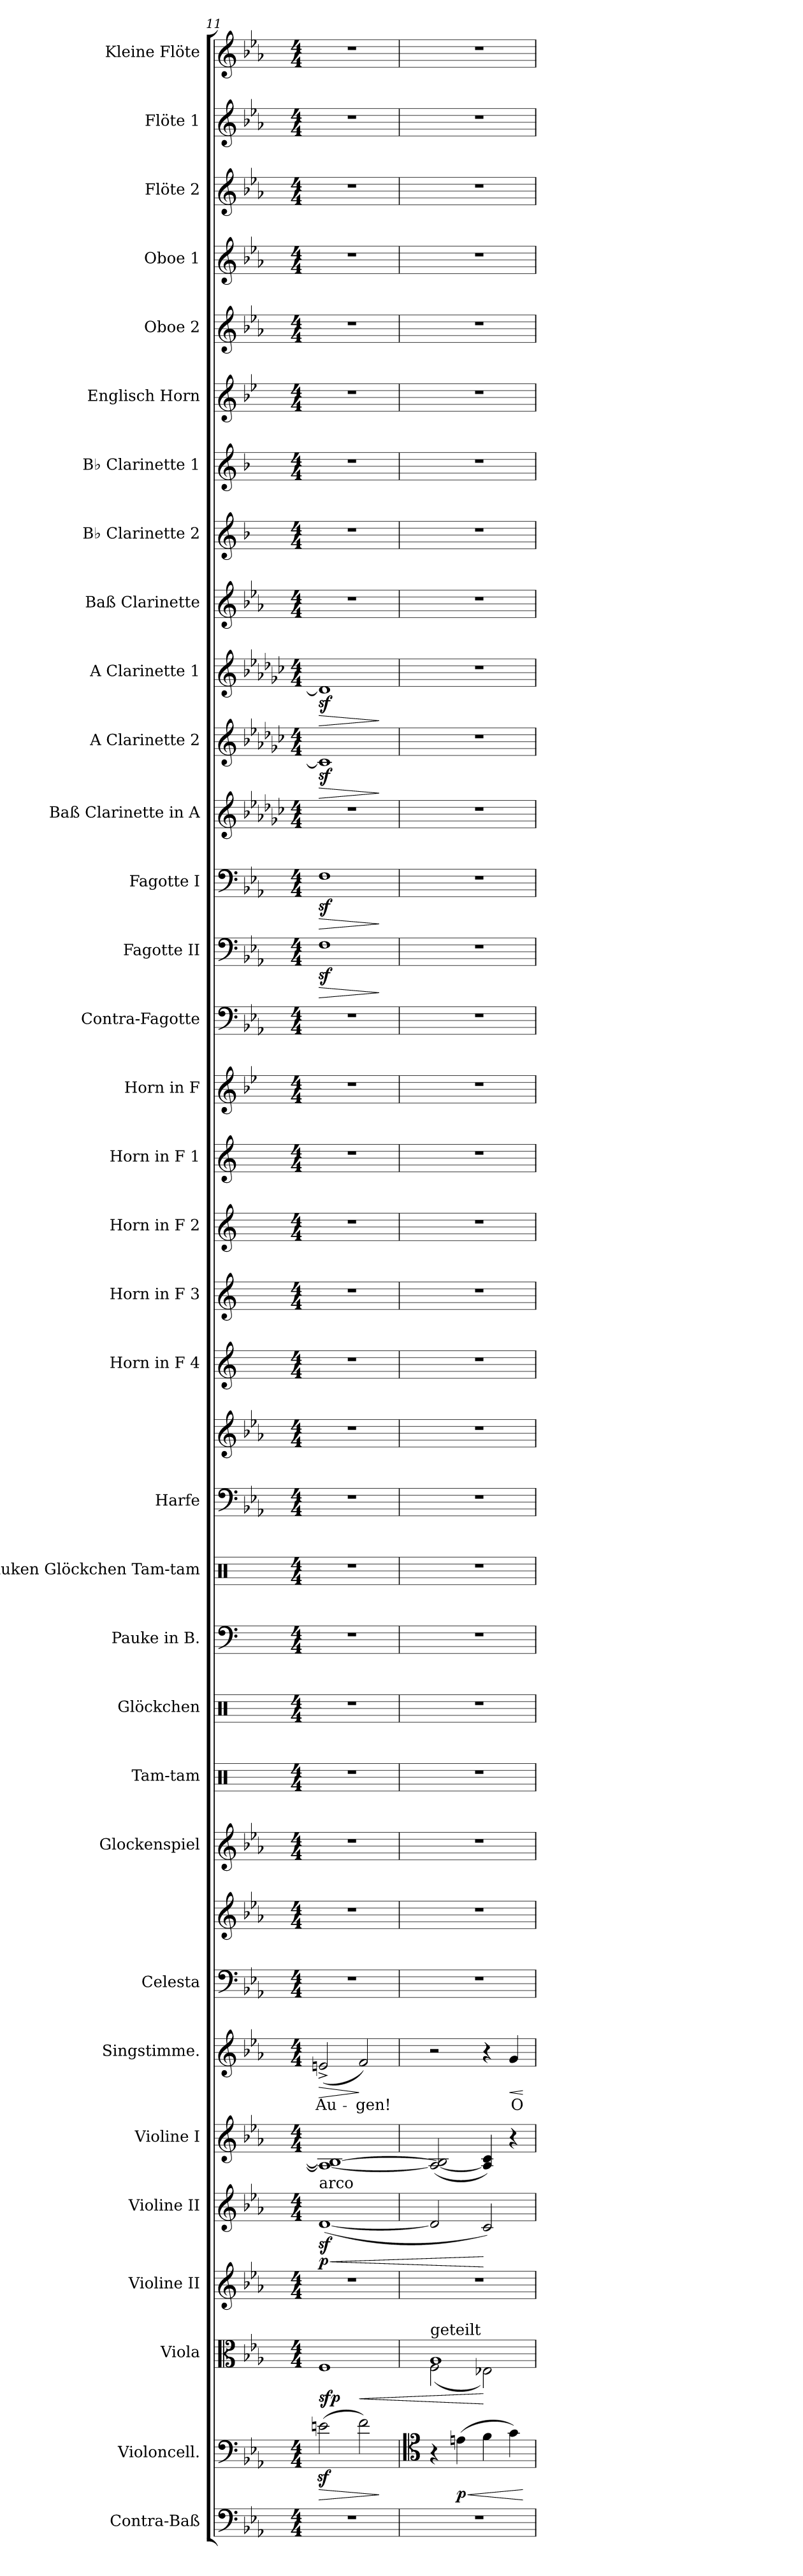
**kern	**kern	**dynam	**kern	**dynam	**kern	**kern	**dynam	**kern	**dynam	**kern	**text	**dynam	**kern	**kern	**kern	**kern	**kern	**kern	**kern	**kern	**kern	**kern	**kern	**kern	**kern	**kern	**kern	**kern	**dynam	**kern	**dynam	**kern	**kern	**dynam	**kern	**dynam	**kern	**kern	**kern	**kern	**kern	**kern	**kern	**kern	**kern
*part34	*part33	*part33	*part32	*part32	*part31	*part30	*part30	*part29	*part29	*part28	*part28	*part28	*part27	*part27	*part26	*part25	*part24	*part23	*part22	*part21	*part21	*part20	*part19	*part18	*part17	*part16	*part15	*part14	*part14	*part13	*part13	*part12	*part11	*part11	*part10	*part10	*part9	*part8	*part7	*part6	*part5	*part4	*part3	*part2	*part1
*staff36	*staff35	*staff35	*staff34	*staff34	*staff33	*staff32	*staff32	*staff31	*staff31	*staff30	*staff30	*staff30	*staff29	*staff28	*staff27	*staff26	*staff25	*staff24	*staff23	*staff22	*staff21	*staff20	*staff19	*staff18	*staff17	*staff16	*staff15	*staff14	*staff14	*staff13	*staff13	*staff12	*staff11	*staff11	*staff10	*staff10	*staff9	*staff8	*staff7	*staff6	*staff5	*staff4	*staff3	*staff2	*staff1
*I"Contra-Baß	*I"Violoncell.	*	*I"Viola	*	*I"Violine II	*I"Violine II	*	*I"Violine I	*	*I"Singstimme.	*	*	*I"Celesta	*	*I"Glockenspiel	*I"Tam-tam	*I"Glöckchen	*I"Pauke in B.	*I"Pauken  Glöckchen Tam-tam	*I"Harfe	*	*I"Horn in F 4	*I"Horn in F 3	*I"Horn in F 2	*I"Horn in F 1	*I"Horn in F	*I"Contra-Fagotte	*I"Fagotte II	*	*I"Fagotte I	*	*I"Baß Clarinette in A	*I"A Clarinette 2	*	*I"A Clarinette 1	*	*I"Baß Clarinette	*I"B♭ Clarinette 2	*I"B♭ Clarinette 1	*I"Englisch Horn	*I"Oboe 2	*I"Oboe 1	*I"Flöte 2	*I"Flöte 1	*I"Kleine Flöte
*I'C.-B.	*I'Vc.	*	*I'Vla.	*	*I'Vln. II	*I'Vln. II	*	*I'Vln. I	*	*I'Sgst.	*	*	*I'Cel.	*	*I'Glk.	*I'Tam-tam	*I'Gl.	*I'Pauke	*I'Tam-tam	*I'Hfe.	*	*I'Hn. 4	*I'Hn. 3	*I'Hn. 2	*I'Hn. 1	*	*I'C.-Fg.	*I'Fg. II	*	*I'Fg. I	*	*	*I'A Cl. 2	*	*I'A Cl. 1	*	*I'B. Cl.	*I'B♭ Cl. 2	*I'B♭ Cl. 1	*I'E. H.	*I'Ob. 2	*I'Ob. 1	*I'Fl. 2	*I'Fl. 1	*I'Kl. Fl.
*clefF4	*clefF4	*	*clefC3	*	*clefG2	*clefG2	*	*clefG2	*	*clefG2	*	*	*clefF4	*clefG2	*clefG2	*clefX	*clefX	*clefF4	*clefX	*clefF4	*clefG2	*clefG2	*clefG2	*clefG2	*clefG2	*clefG2	*clefF4	*clefF4	*	*clefF4	*	*clefG2	*clefG2	*	*clefG2	*	*clefG2	*clefG2	*clefG2	*clefG2	*clefG2	*clefG2	*clefG2	*clefG2	*clefG2
*ITrd7c12	*	*	*	*	*	*	*	*	*	*	*	*	*ITrd-7c-12	*ITrd-7c-12	*ITrd-14c-24	*	*	*	*	*	*	*ITrd4c7	*ITrd4c7	*ITrd4c7	*ITrd4c7	*ITrd4c7	*ITrd7c12	*	*	*	*	*ITrd2c3	*ITrd2c3	*	*ITrd2c3	*	*ITrd8c14	*ITrd1c2	*ITrd1c2	*ITrd4c7	*	*	*	*	*ITrd-7c-12
*k[b-e-a-]	*k[b-e-a-]	*	*k[b-e-a-]	*	*k[b-e-a-]	*k[b-e-a-]	*	*k[b-e-a-]	*	*k[b-e-a-]	*	*	*k[b-e-a-]	*k[b-e-a-]	*k[b-e-a-]	*k[]	*k[]	*k[]	*k[]	*k[b-e-a-]	*k[b-e-a-]	*k[b-]	*k[b-]	*k[b-]	*k[b-]	*k[b-e-a-]	*k[b-e-a-]	*k[b-e-a-]	*	*k[b-e-a-]	*	*k[b-e-a-]	*k[b-e-a-]	*	*k[b-e-a-]	*	*k[b-e-a-]	*k[b-e-a-]	*k[b-e-a-]	*k[b-e-a-]	*k[b-e-a-]	*k[b-e-a-]	*k[b-e-a-]	*k[b-e-a-]	*k[b-e-a-]
*M4/4	*M4/4	*	*M4/4	*	*M4/4	*M4/4	*	*M4/4	*	*M4/4	*	*	*M4/4	*M4/4	*M4/4	*M4/4	*M4/4	*M4/4	*M4/4	*M4/4	*M4/4	*M4/4	*M4/4	*M4/4	*M4/4	*M4/4	*M4/4	*M4/4	*	*M4/4	*	*M4/4	*M4/4	*	*M4/4	*	*M4/4	*M4/4	*M4/4	*M4/4	*M4/4	*M4/4	*M4/4	*M4/4	*M4/4
=11	=11	=11	=11	=11	=11	=11	=11	=11	=11	=11	=11	=11	=11	=11	=11	=11	=11	=11	=11	=11	=11	=11	=11	=11	=11	=11	=11	=11	=11	=11	=11	=11	=11	=11	=11	=11	=11	=11	=11	=11	=11	=11	=11	=11	=11
!	!	!	!	!	!	!LO:TX:a:t=arco	!	!	!	!	!	!	!	!	!	!	!	!	!	!	!	!	!	!	!	!	!	!	!	!	!	!	!	!	!	!	!	!	!	!	!	!	!	!	!
!	!	!LO:HP:b	!	!LO:DY:b	!	!	!LO:HP:b	!	!	!	!LO:LY:b	!LO:HP:b	!	!	!	!	!	!	!	!	!	!	!	!	!	!	!	!	!LO:HP:b	!	!LO:HP:b	!	!	!LO:HP:b	!	!LO:HP:b	!	!	!	!	!	!	!	!	!
*	*	*	*^	*	*	*	*	*	*	*	*	*	*	*	*	*	*	*	*	*	*	*	*	*	*	*	*	*	*	*	*	*	*	*	*	*	*	*	*	*	*	*	*	*	*
!	!	!	!	!	!LO:DY:n=1:b	!	!	!LO:DY:n=1:b	!	!	!	!	!	!	!	!	!	!	!	!	!	!	!	!	!	!	!	!	!	!	!	!	!	!	!	!	!	!	!	!	!	!	!	!	!	!
1r	(2enz<\	>	1F	2ryy	sf p	1r	([1dz<	< p	1A-_ 1B-_	.	(2en^/	Au-	>	1r	1r	1r	1r	1r	1r	1r	1r	1r	1r	1r	1r	1r	1r	1r	1Fz<	>	1Fz<	>	1r	1A-z<]	>	1B-z<]	>	1r	1r	1r	1r	1r	1r	1r	1r	1r
!	!	!	!	!	!LO:HP:b	!	!	!	!	!	!	!LO:LY:b	!	!	!	!	!	!	!	!	!	!	!	!	!	!	!	!	!	!	!	!	!	!	!	!	!	!	!	!	!	!	!	!	!	!
.	2f\)	.	.	2ryy	<	.	.	.	.	.	2f/)	-gen!	]	.	.	.	.	.	.	.	.	.	.	.	.	.	.	.	.	.	.	.	.	.	.	.	.	.	.	.	.	.	.	.	.	.
*	*	*	*v	*v	*	*	*	*	*	*	*	*	*	*	*	*	*	*	*	*	*	*	*	*	*	*	*	*	*	*	*	*	*	*	*	*	*	*	*	*	*	*	*	*	*	*
.	.	]	.	.	.	.	.	.	.	.	.	.	.	.	.	.	.	.	.	.	.	.	.	.	.	.	.	.	]	.	]	.	.	]	.	]	.	.	.	.	.	.	.	.	.
=12	=12	=12	=12	=12	=12	=12	=12	=12	=12	=12	=12	=12	=12	=12	=12	=12	=12	=12	=12	=12	=12	=12	=12	=12	=12	=12	=12	=12	=12	=12	=12	=12	=12	=12	=12	=12	=12	=12	=12	=12	=12	=12	=12	=12	=12
*	*clefC4	*	*	*	*	*	*	*	*	*	*	*	*	*	*	*	*	*	*	*	*	*	*	*	*	*	*	*	*	*	*	*	*	*	*	*	*	*	*	*	*	*	*	*	*
*	*	*	*^	*	*	*	*	*	*	*	*	*	*	*	*	*	*	*	*	*	*	*	*	*	*	*	*	*	*	*	*	*	*	*	*	*	*	*	*	*	*	*	*	*	*
!	!	!	!LO:TX:a:t=geteilt	!	!	!	!	!	!	!	!	!	!	!	!	!	!	!	!	!	!	!	!	!	!	!	!	!	!	!	!	!	!	!	!	!	!	!	!	!	!	!	!	!	!	!
!	!	!	!	!	!	!	!	!	!	!LO:DY:b	!	!	!	!	!	!	!	!	!	!	!	!	!	!	!	!	!	!	!	!	!	!	!	!	!	!	!	!	!	!	!	!	!	!	!	!
1r	4r	.	1A-	(2F\	.	1r	2d/]	.	(2A-/_ 2B-/]	other-dynamics	2r	.	.	1r	1r	1r	1r	1r	1r	1r	1r	1r	1r	1r	1r	1r	1r	1r	1r	.	1r	.	1r	1r	.	1r	.	1r	1r	1r	1r	1r	1r	1r	1r	1r
!	!	!LO:HP:b	!	!	!	!	!	!	!	!	!	!	!	!	!	!	!	!	!	!	!	!	!	!	!	!	!	!	!	!	!	!	!	!	!	!	!	!	!	!	!	!	!	!	!	!
!	!	!LO:DY:n=1:b	!	!	!	!	!	!	!	!	!	!	!	!	!	!	!	!	!	!	!	!	!	!	!	!	!	!	!	!	!	!	!	!	!	!	!	!	!	!	!	!	!	!	!	!
.	(4en\	< p	.	.	.	.	.	.	.	.	.	.	.	.	.	.	.	.	.	.	.	.	.	.	.	.	.	.	.	.	.	.	.	.	.	.	.	.	.	.	.	.	.	.	.	.
.	4f\	.	.	2E-X\)	[	.	2c/)	[	4A-/] 4c/)	.	4r	.	.	.	.	.	.	.	.	.	.	.	.	.	.	.	.	.	.	.	.	.	.	.	.	.	.	.	.	.	.	.	.	.	.	.
!	!	!	!	!	!	!	!	!	!	!	!	!LO:LY:b	!LO:HP:b	!	!	!	!	!	!	!	!	!	!	!	!	!	!	!	!	!	!	!	!	!	!	!	!	!	!	!	!	!	!	!	!	!
.	4g\)	.	.	.	.	.	.	.	4r	.	4g/	O	<	.	.	.	.	.	.	.	.	.	.	.	.	.	.	.	.	.	.	.	.	.	.	.	.	.	.	.	.	.	.	.	.	.
*	*	*	*v	*v	*	*	*	*	*	*	*	*	*	*	*	*	*	*	*	*	*	*	*	*	*	*	*	*	*	*	*	*	*	*	*	*	*	*	*	*	*	*	*	*	*	*
.	.	[	.	.	.	.	.	.	.	.	.	[	.	.	.	.	.	.	.	.	.	.	.	.	.	.	.	.	.	.	.	.	.	.	.	.	.	.	.	.	.	.	.	.	.
=	=	=	=	=	=	=	=	=	=	=	=	=	=	=	=	=	=	=	=	=	=	=	=	=	=	=	=	=	=	=	=	=	=	=	=	=	=	=	=	=	=	=	=	=	=
*-	*-	*-	*-	*-	*-	*-	*-	*-	*-	*-	*-	*-	*-	*-	*-	*-	*-	*-	*-	*-	*-	*-	*-	*-	*-	*-	*-	*-	*-	*-	*-	*-	*-	*-	*-	*-	*-	*-	*-	*-	*-	*-	*-	*-	*-
